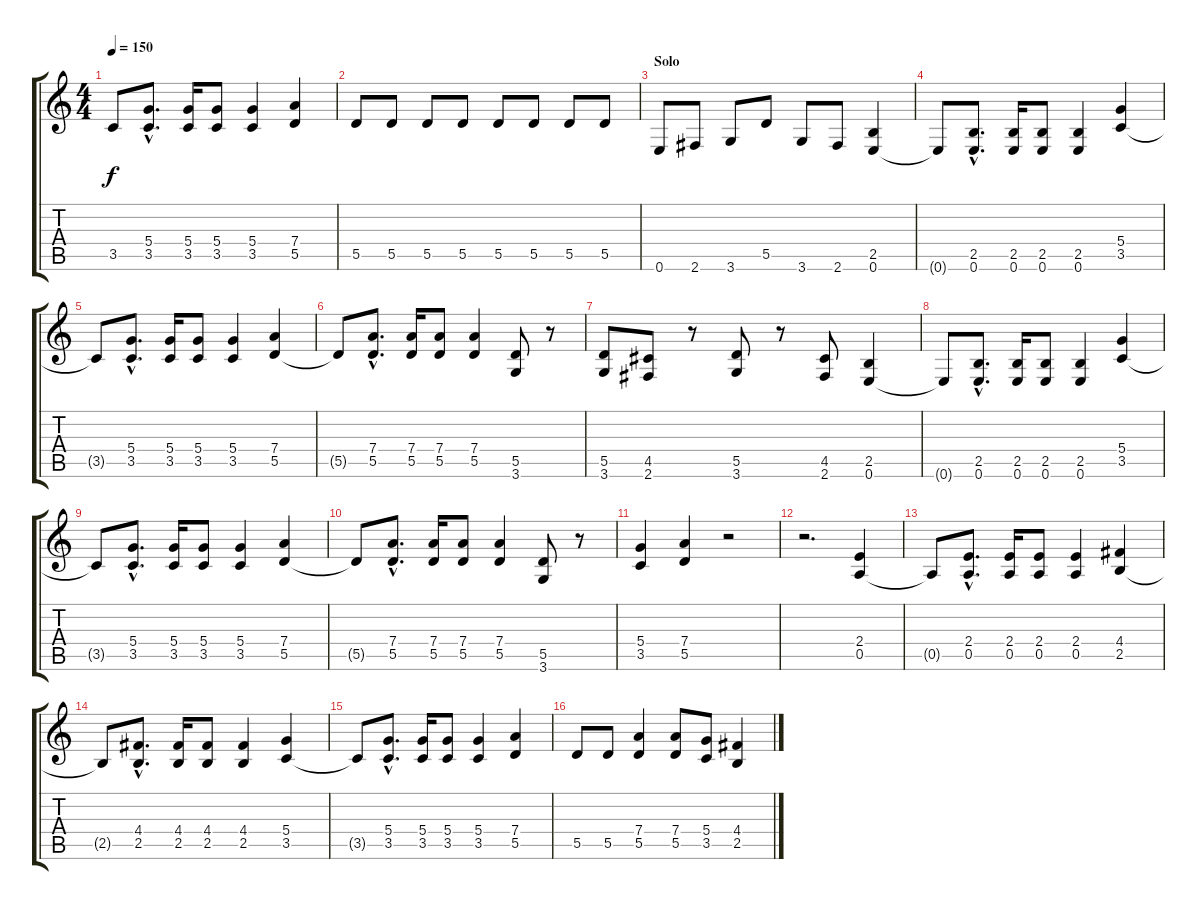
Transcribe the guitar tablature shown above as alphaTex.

\track "" {instrument distortionguitar}
\staff {score tabs}
\tuning (E4 B3 G3 D3 A2 E2) {hide}
\ts (4 4)
\tempo 150
\clef g2
\ks c
3.5{t}.8{dy f} (5.4{hac} 3.5{hac}).8{d} (5.4 3.5).16 (5.4 3.5).8 (5.4 3.5).4 (7.4 5.5).4 |
5.5.8 5.5.8 5.5.8 5.5.8 5.5.8 5.5.8 5.5.8 5.5.8 |
\section ("" "Solo")
0.6.8 2.6.8 3.6.8 5.5.8 3.6.8 2.6.8 (2.5 0.6).4 |
0.6{t}.8 (2.5{hac} 0.6{hac}).8{d} (2.5 0.6).16 (2.5 0.6).8 (2.5 0.6).4 (5.4 3.5).4 |
3.5{t}.8 (5.4{hac} 3.5{hac}).8{d} (5.4 3.5).16 (5.4 3.5).8 (5.4 3.5).4 (7.4 5.5).4 |
5.5{t}.8 (7.4{hac} 5.5{hac}).8{d} (7.4 5.5).16 (7.4 5.5).8 (7.4 5.5).4 (5.5 3.6).8 r.8 |
(5.5 3.6).8 (4.5 2.6).8 r.8 (5.5 3.6).8 r.8 (4.5 2.6).8 (2.5 0.6).4 |
0.6{t}.8 (2.5{hac} 0.6{hac}).8{d} (2.5 0.6).16 (2.5 0.6).8 (2.5 0.6).4 (5.4 3.5).4 |
3.5{t}.8 (5.4{hac} 3.5{hac}).8{d} (5.4 3.5).16 (5.4 3.5).8 (5.4 3.5).4 (7.4 5.5).4 |
5.5{t}.8 (7.4{hac} 5.5{hac}).8{d} (7.4 5.5).16 (7.4 5.5).8 (7.4 5.5).4 (5.5 3.6).8 r.8 |
(5.4 3.5).4 (7.4 5.5).4 r.2 |
r.2{d} (2.4 0.5).4 |
0.5{t}.8 (2.4{hac} 0.5{hac}).8{d} (2.4 0.5).16 (2.4 0.5).8 (2.4 0.5).4 (4.4 2.5).4 |
2.5{t}.8 (4.4{hac} 2.5{hac}).8{d} (4.4 2.5).16 (4.4 2.5).8 (4.4 2.5).4 (5.4 3.5).4 |
3.5{t}.8 (5.4{hac} 3.5{hac}).8{d} (5.4 3.5).16 (5.4 3.5).8 (5.4 3.5).4 (7.4 5.5).4 |
5.5.8 5.5.8 (7.4 5.5).4 (7.4 5.5).8 (5.4 3.5).8 (4.4 2.5).4
